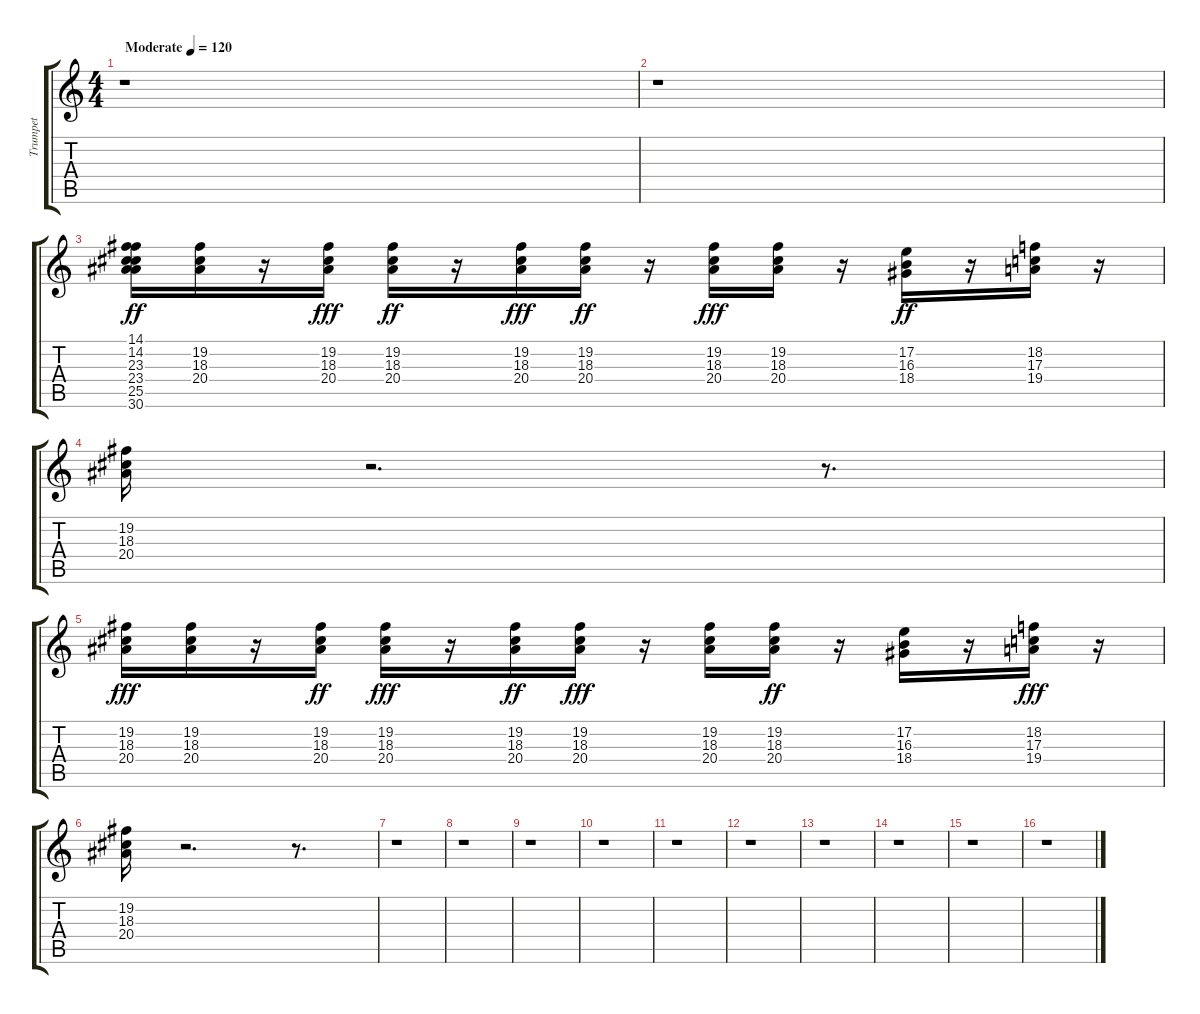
\track ("Trumpet" "Trumpet") {instrument trumpet}
\staff {score tabs}
\tuning (E4 B3 G3 D3 A2 E2) {hide}
\ts (4 4)
\tempo (120 "Moderate")
\clef g2
\ks c
r.1{dy ff instrument trumpet} |
r.1 |
(14.1 14.2 23.3 23.4 25.5 30.6).16 (19.2 18.3 20.4).16 r.16 (19.2 18.3 20.4).16{dy fff} (19.2 18.3 20.4).16{dy ff} r.16 (19.2 18.3 20.4).16{dy fff} (19.2 18.3 20.4).16{dy ff} r.16 (19.2 18.3 20.4).16{dy fff} (19.2 18.3 20.4).16 r.16 (17.2 16.3 18.4).16{dy ff} r.16 (18.2 17.3 19.4).16 r.16 |
(19.2 18.3 20.4).16 r.2{d} r.8{d} |
(19.2 18.3 20.4).16{dy fff} (19.2 18.3 20.4).16 r.16 (19.2 18.3 20.4).16{dy ff} (19.2 18.3 20.4).16{dy fff} r.16 (19.2 18.3 20.4).16{dy ff} (19.2 18.3 20.4).16{dy fff} r.16 (19.2 18.3 20.4).16 (19.2 18.3 20.4).16{dy ff} r.16 (17.2 16.3 18.4).16 r.16 (18.2 17.3 19.4).16{dy fff} r.16 |
(19.2 18.3 20.4).16 r.2{d} r.8{d} |
r.1 |
r.1 |
r.1 |
r.1 |
r.1 |
r.1 |
r.1 |
r.1 |
r.1 |
r.1
